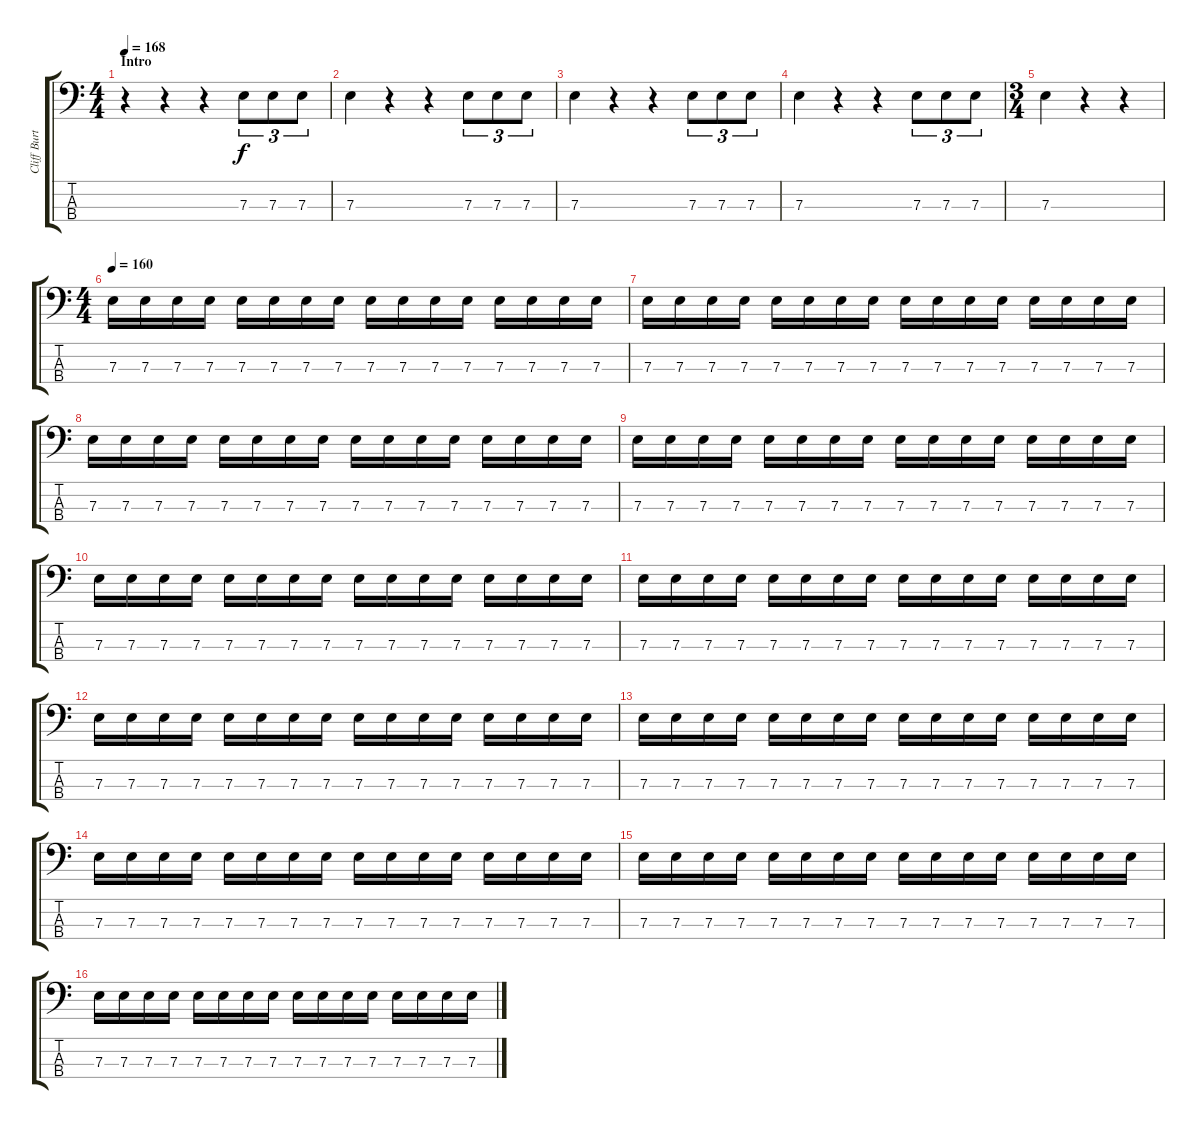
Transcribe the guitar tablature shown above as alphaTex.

\track ("Cliff Burton - Bass" "Cliff Burt") {instrument electricbassfinger}
\staff {score tabs}
\tuning (G2 D2 A1 E1) {hide}
\ts (4 4)
\section ("" "Intro")
\tempo 168
\clef f4
\ks c
r.4{dy f instrument electricbassfinger} r.4 r.4 7.3.8{tu (3 2)} 7.3.8{tu (3 2)} 7.3.8{tu (3 2)} |
7.3.4 r.4 r.4 7.3.8{tu (3 2)} 7.3.8{tu (3 2)} 7.3.8{tu (3 2)} |
7.3.4 r.4 r.4 7.3.8{tu (3 2)} 7.3.8{tu (3 2)} 7.3.8{tu (3 2)} |
7.3.4 r.4 r.4 7.3.8{tu (3 2)} 7.3.8{tu (3 2)} 7.3.8{tu (3 2)} |
\ts (3 4)
7.3.4 r.4 r.4 |
\ts (4 4)
\tempo 160
7.3.16 7.3.16 7.3.16 7.3.16 7.3.16 7.3.16 7.3.16 7.3.16 7.3.16 7.3.16 7.3.16 7.3.16 7.3.16 7.3.16 7.3.16 7.3.16 |
7.3.16 7.3.16 7.3.16 7.3.16 7.3.16 7.3.16 7.3.16 7.3.16 7.3.16 7.3.16 7.3.16 7.3.16 7.3.16 7.3.16 7.3.16 7.3.16 |
7.3.16 7.3.16 7.3.16 7.3.16 7.3.16 7.3.16 7.3.16 7.3.16 7.3.16 7.3.16 7.3.16 7.3.16 7.3.16 7.3.16 7.3.16 7.3.16 |
7.3.16 7.3.16 7.3.16 7.3.16 7.3.16 7.3.16 7.3.16 7.3.16 7.3.16 7.3.16 7.3.16 7.3.16 7.3.16 7.3.16 7.3.16 7.3.16 |
7.3.16 7.3.16 7.3.16 7.3.16 7.3.16 7.3.16 7.3.16 7.3.16 7.3.16 7.3.16 7.3.16 7.3.16 7.3.16 7.3.16 7.3.16 7.3.16 |
7.3.16 7.3.16 7.3.16 7.3.16 7.3.16 7.3.16 7.3.16 7.3.16 7.3.16 7.3.16 7.3.16 7.3.16 7.3.16 7.3.16 7.3.16 7.3.16 |
7.3.16 7.3.16 7.3.16 7.3.16 7.3.16 7.3.16 7.3.16 7.3.16 7.3.16 7.3.16 7.3.16 7.3.16 7.3.16 7.3.16 7.3.16 7.3.16 |
7.3.16 7.3.16 7.3.16 7.3.16 7.3.16 7.3.16 7.3.16 7.3.16 7.3.16 7.3.16 7.3.16 7.3.16 7.3.16 7.3.16 7.3.16 7.3.16 |
7.3.16 7.3.16 7.3.16 7.3.16 7.3.16 7.3.16 7.3.16 7.3.16 7.3.16 7.3.16 7.3.16 7.3.16 7.3.16 7.3.16 7.3.16 7.3.16 |
7.3.16 7.3.16 7.3.16 7.3.16 7.3.16 7.3.16 7.3.16 7.3.16 7.3.16 7.3.16 7.3.16 7.3.16 7.3.16 7.3.16 7.3.16 7.3.16 |
7.3.16 7.3.16 7.3.16 7.3.16 7.3.16 7.3.16 7.3.16 7.3.16 7.3.16 7.3.16 7.3.16 7.3.16 7.3.16 7.3.16 7.3.16 7.3.16
